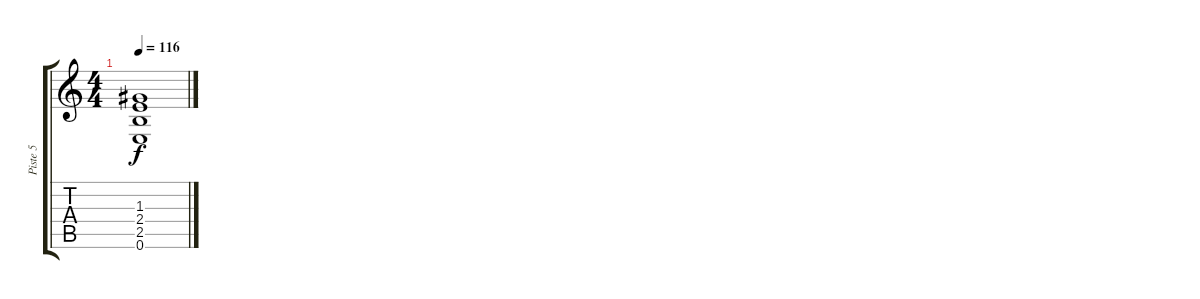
\track ("Piste 5" "Piste 5") {instrument distortionguitar}
\staff {score tabs}
\tuning (E4 B3 G3 D3 A2 E2) {hide}
\ts (4 4)
\tempo 116
\clef g2
\ks c
(1.3 2.4 2.5 0.6).1{dy f}
